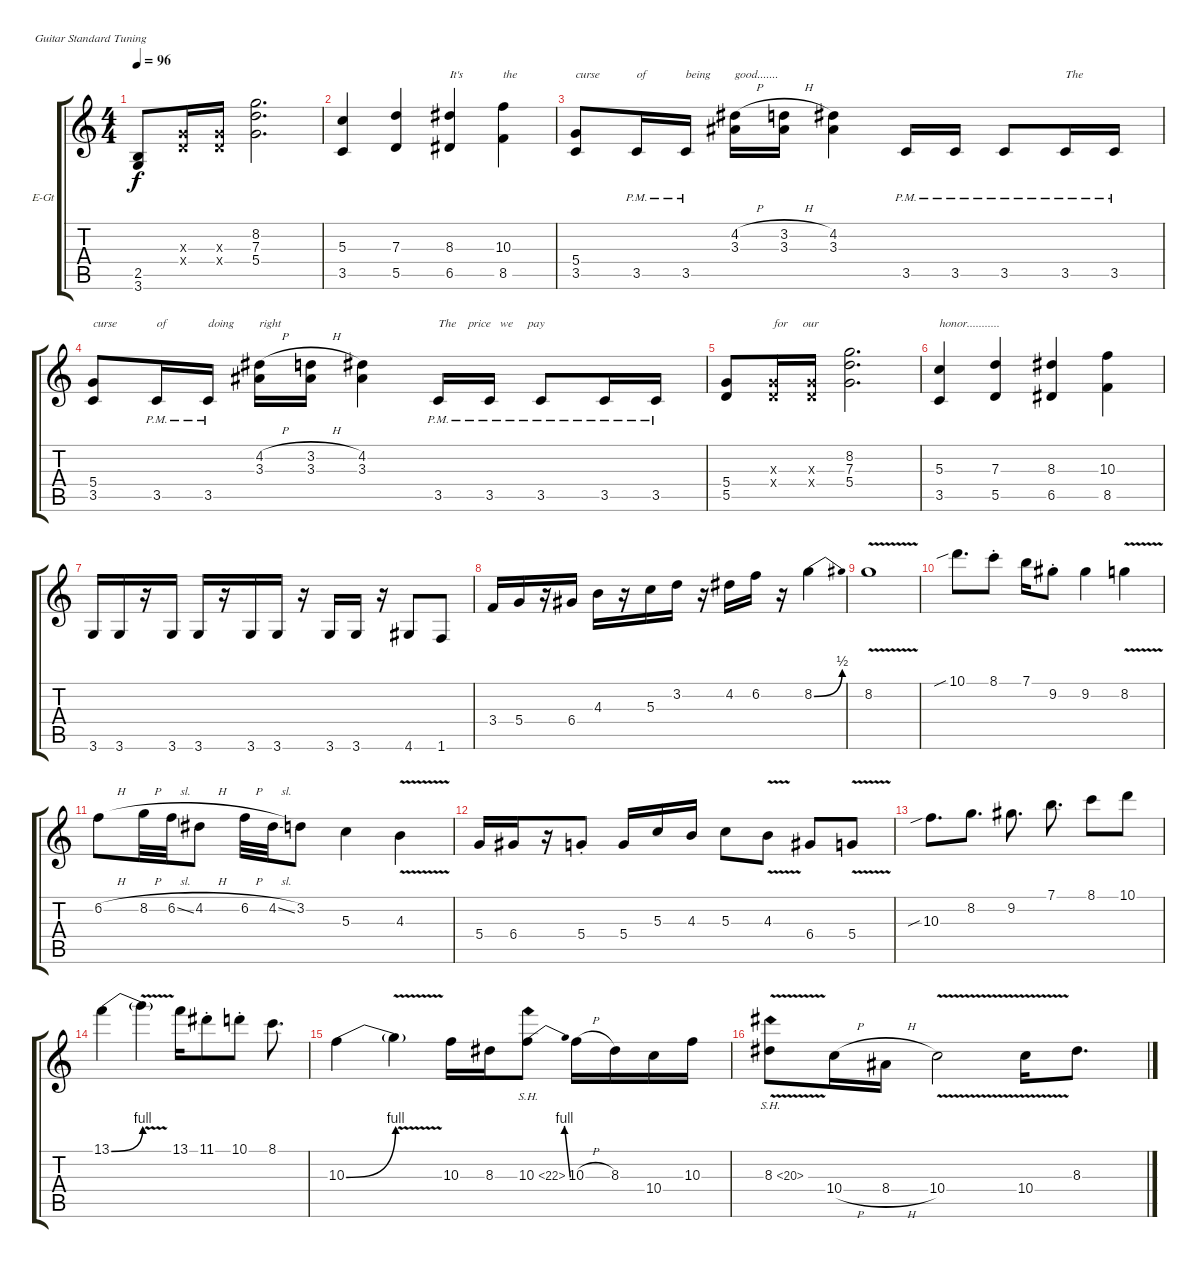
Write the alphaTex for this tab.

\defaultSystemsLayout 4
\bracketExtendMode groupsimilarinstruments
\firstSystemTrackNameOrientation horizontal
\otherSystemsTrackNameOrientation horizontal
\track ("Wolf Hoffmann" "E-Gt") {instrument distortionguitar}
\staff {score tabs}
\tuning (E4 B3 G3 D3 A2 E2)
\ts (4 4)
\tempo 96
\clef g2
\ks c
(3.6 2.5).8{dy f} (0.4{x} 0.3{x}).16 (0.3{x} 0.4{x}).16 (5.4 7.3 8.2).2{d} |
(3.5 5.3).4 (5.5 7.3).4 (6.5 8.3).4{txt "It's"} (10.3 8.5).4{txt "the"} |
(5.4 3.5).8{txt "curse"} 3.5{pm}.16{txt "of"} 3.5{pm}.16{txt "being"} (3.3 4.2{h}).16{txt "good.......              "} (3.3 3.2{h}).16 (4.2 3.3).4 3.5{pm}.16 3.5{pm}.16 3.5{pm}.8 3.5{pm}.16{txt "The"} 3.5{pm}.16 |
(3.5 5.4).8{txt "curse"} 3.5{pm}.16{txt "of"} 3.5{pm}.16{txt "doing"} (3.3 4.2{h}).16{txt "right"} (3.3 3.2{h}).16 (4.2 3.3).4 3.5{pm}.16{txt "The    price   we     pay"} 3.5{pm}.16 3.5{pm}.8 3.5{pm}.16 3.5{pm}.16 |
(5.5 5.4).8 (0.4{x} 0.3{x}).16{txt "for     our"} (0.3{x} 0.4{x}).16 (5.4 7.3 8.2).2{d} |
(3.5 5.3).4{txt "honor..........."} (5.5 7.3).4 (6.5 8.3).4 (8.5 10.3).4 |
3.6.16 3.6.16 r.16 3.6.16 3.6.16 r.16 3.6.16 3.6.16 r.16 3.6.16 3.6.16 r.16 4.6.8 1.6.8 |
3.4.16 5.4.16 r.16 6.4.16 4.3.16 r.16 5.3.16 3.2.16 r.16 4.2.16 6.2.16 r.16 8.2{be (bend 0 0 15 2)}.4 |
8.2{v}.1 |
10.1{sib}.8{d} 8.1{st}.8 7.1.16 9.2{st}.8 9.2.4 8.2{v}.4 |
6.2{h}.8 8.2{h}.32 6.2{sl}.32 4.2{h}.8 6.2{h}.32 4.2{sl}.32 3.2.8 5.3.4 4.3{v}.4 |
5.4.16 6.4.16 r.16 5.4{st}.8 5.4.16 5.3.16 4.3.16 5.3.8 4.3{v}.8 6.4.8 5.4{v}.8 |
10.3{sib}.8{d} 8.2.8{d} 9.2.8{d} 7.1.8{d} 8.1.8 10.1.8 |
13.1{be (bend 0 0 15 4)}.4 13.1{v t}.4 13.1.16 11.1{st}.8 10.1{st}.8 8.1.8{d} |
10.3{be (bend 0 0 15 4)}.4 10.3{v t}.4 10.3.16 8.3.16 10.3{be (bend 0 0 15 4) sh 12}.8 10.3{h}.16 8.3.16 10.4.16 10.3.16 |
8.3{sh 12 v}.8 10.4{h}.16 8.4{h}.16 10.4{v}.2 10.4{v}.16 8.3.8{d}
